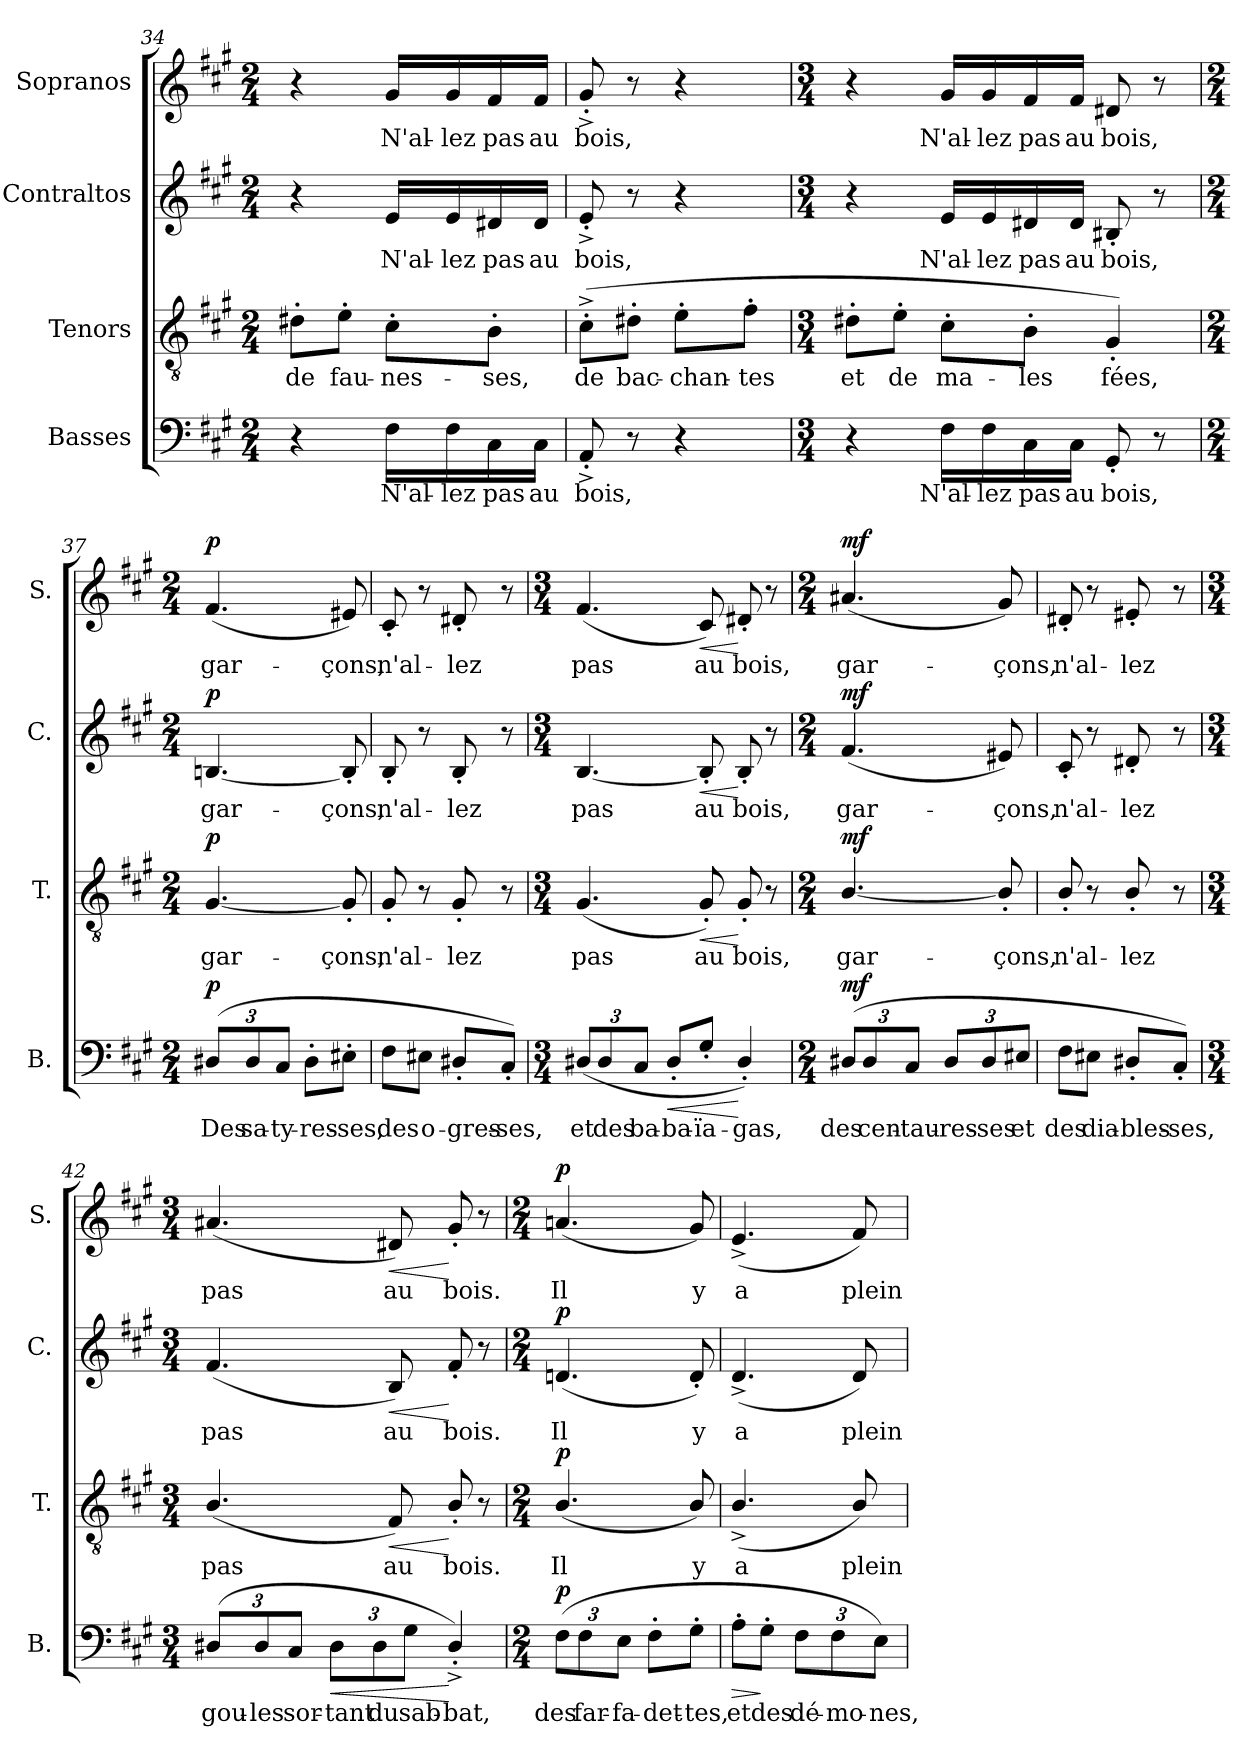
**kern	**text	**dynam	**kern	**text	**dynam	**kern	**text	**dynam	**kern	**text	**dynam
*part4	*part4	*part4	*part3	*part3	*part3	*part2	*part2	*part2	*part1	*part1	*part1
*staff4	*staff4	*staff4	*staff3	*staff3	*staff3	*staff2	*staff2	*staff2	*staff1	*staff1	*staff1
*I"Basses	*	*	*I"Tenors	*	*	*I"Contraltos	*	*	*I"Sopranos	*	*
*I'B.	*	*	*I'T.	*	*	*I'C.	*	*	*I'S.	*	*
*clefF4	*	*	*clefGv2	*	*	*clefG2	*	*	*clefG2	*	*
*	*	*	*ITrd7c12	*	*	*	*	*	*	*	*
*k[f#c#g#]	*	*	*k[f#c#g#]	*	*	*k[f#c#g#]	*	*	*k[f#c#g#]	*	*
*A:	*	*	*A:	*	*	*A:	*	*	*A:	*	*
*M2/4	*	*	*M2/4	*	*	*M2/4	*	*	*M2/4	*	*
=34	=34	=34	=34	=34	=34	=34	=34	=34	=34	=34	=34
!	!	!	!	!LO:LY:b	!	!	!	!	!	!	!
4r	.	.	8D#X'\L	de	.	4r	.	.	4r	.	.
!	!	!	!	!LO:LY:b	!	!	!	!	!	!	!
.	.	.	8E'\J	fau-	.	.	.	.	.	.	.
!	!LO:LY:b	!	!	!LO:LY:b	!	!	!LO:LY:b	!	!	!LO:LY:b	!
16F#\LL	N'al-	.	8C#'\L	-nes-	.	16e/LL	N'al-	.	16g#/LL	N'al-	.
!	!LO:LY:b	!	!	!	!	!	!LO:LY:b	!	!	!LO:LY:b	!
16F#\	-lez	.	.	.	.	16e/	-lez	.	16g#/	-lez	.
!	!LO:LY:b	!	!	!LO:LY:b	!	!	!LO:LY:b	!	!	!LO:LY:b	!
16C#\	pas	.	8BB'\J	-ses,	.	16d#X/	pas	.	16f#/	pas	.
!	!LO:LY:b	!	!	!	!	!	!LO:LY:b	!	!	!LO:LY:b	!
16C#\JJ	au	.	.	.	.	16d#/JJ	au	.	16f#/JJ	au	.
=35	=35	=35	=35	=35	=35	=35	=35	=35	=35	=35	=35
!	!LO:LY:b	!	!	!LO:LY:b	!	!	!LO:LY:b	!	!	!LO:LY:b	!
8AA'^/	bois,	.	(>8C#'^\L	de	.	8e'^/	bois,	.	8g#'^/	bois,	.
!	!	!	!	!LO:LY:b	!	!	!	!	!	!	!
8r	.	.	8D#X'\J	bac-	.	8r	.	.	8r	.	.
!	!	!	!	!LO:LY:b	!	!	!	!	!	!	!
4r	.	.	8E'\L	-chan-	.	4r	.	.	4r	.	.
!	!	!	!	!LO:LY:b	!	!	!	!	!	!	!
.	.	.	8F#'\J	-tes	.	.	.	.	.	.	.
=36	=36	=36	=36	=36	=36	=36	=36	=36	=36	=36	=36
*M3/4	*	*	*M3/4	*	*	*M3/4	*	*	*M3/4	*	*
!	!	!	!	!LO:LY:b	!	!	!	!	!	!	!
4r	.	.	8D#X'\L	et	.	4r	.	.	4r	.	.
!	!	!	!	!LO:LY:b	!	!	!	!	!	!	!
.	.	.	8E'\J	de	.	.	.	.	.	.	.
!	!LO:LY:b	!	!	!LO:LY:b	!	!	!LO:LY:b	!	!	!LO:LY:b	!
16F#\LL	N'al-	.	8C#'\L	ma-	.	16e/LL	N'al-	.	16g#/LL	N'al-	.
!	!LO:LY:b	!	!	!	!	!	!LO:LY:b	!	!	!LO:LY:b	!
16F#\	-lez	.	.	.	.	16e/	-lez	.	16g#/	-lez	.
!	!LO:LY:b	!	!	!LO:LY:b	!	!	!LO:LY:b	!	!	!LO:LY:b	!
16C#\	pas	.	8BB'\J	-les	.	16d#X/	pas	.	16f#/	pas	.
!	!LO:LY:b	!	!	!	!	!	!LO:LY:b	!	!	!LO:LY:b	!
16C#\JJ	au	.	.	.	.	16d#/JJ	au	.	16f#/JJ	au	.
!	!LO:LY:b	!	!	!LO:LY:b	!	!	!LO:LY:b	!	!	!LO:LY:b	!
8GG#'/	bois,	.	4GG#'/)	fées,	.	8B#X'/	bois,	.	8d#X/	bois,	.
8r	.	.	.	.	.	8r	.	.	8r	.	.
!!LO:LB:g=z
=37	=37	=37	=37	=37	=37	=37	=37	=37	=37	=37	=37
*M2/4	*	*	*M2/4	*	*	*M2/4	*	*	*M2/4	*	*
*Xbrackettup	*	*	*	*	*	*	*	*	*	*	*
!	!LO:LY:b	!LO:DY:b	!	!LO:LY:b	!LO:DY:b	!	!LO:LY:b	!LO:DY:b	!	!LO:LY:b	!LO:DY:b
(>12D#X/L	Des	p	[4.GG#/	gar-	p	[4.Bn/	gar-	p	(<4.f#/	gar-	p
!	!LO:LY:b	!	!	!	!	!	!	!	!	!	!
12D#/	sa-	.	.	.	.	.	.	.	.	.	.
!	!LO:LY:b	!	!	!	!	!	!	!	!	!	!
12C#/J	-ty-	.	.	.	.	.	.	.	.	.	.
!	!LO:LY:b	!	!	!	!	!	!	!	!	!	!
8D#'\L	-res-	.	.	.	.	.	.	.	.	.	.
!	!LO:LY:b	!	!	!LO:LY:b	!	!	!LO:LY:b	!	!	!LO:LY:b	!
8E#X'\J	-ses,	.	8GG#'/]	-çons,	.	8B'/]	-çons,	.	8e#X/)	-çons,	.
=38	=38	=38	=38	=38	=38	=38	=38	=38	=38	=38	=38
!	!LO:LY:b	!	!	!LO:LY:b	!	!	!LO:LY:b	!	!	!LO:LY:b	!
8F#\L	des	.	8GG#'/	n'al-	.	8B'/	n'al-	.	8c#'/	n'al-	.
!	!LO:LY:b	!	!	!	!	!	!	!	!	!	!
8E#X\J	o-	.	8r	.	.	8r	.	.	8r	.	.
!	!LO:LY:b	!	!	!LO:LY:b	!	!	!LO:LY:b	!	!	!LO:LY:b	!
8D#X'/L	-gres-	.	8GG#'/	-lez	.	8B'/	-lez	.	8d#X'/	-lez	.
!	!LO:LY:b	!	!	!	!	!	!	!	!	!	!
8C#'/J)	-ses,	.	8r	.	.	8r	.	.	8r	.	.
=39	=39	=39	=39	=39	=39	=39	=39	=39	=39	=39	=39
*M3/4	*	*	*M3/4	*	*	*M3/4	*	*	*M3/4	*	*
!	!LO:LY:b	!	!	!LO:LY:b	!	!	!LO:LY:b	!	!	!LO:LY:b	!
(<12D#X/L	et	.	(<4.GG#/	pas	.	[4.B/	pas	.	(<4.f#/	pas	.
!	!LO:LY:b	!	!	!	!	!	!	!	!	!	!
12D#/	des	.	.	.	.	.	.	.	.	.	.
!	!LO:LY:b	!	!	!	!	!	!	!	!	!	!
12C#/J	ba-	.	.	.	.	.	.	.	.	.	.
!	!LO:LY:b	!LO:HP:b	!	!	!	!	!	!	!	!	!
8D#'/L	-ba-	<	.	.	.	.	.	.	.	.	.
!	!LO:LY:b	!	!	!LO:LY:b	!LO:HP:b	!	!LO:LY:b	!LO:HP:b	!	!LO:LY:b	!LO:HP:b
8G#'/J	-ïa-	.	8GG#'/)	au	<	8B'/]	au	<	8c#/)	au	<
!	!LO:LY:b	!	!	!LO:LY:b	!	!	!LO:LY:b	!	!	!LO:LY:b	!
4D#'/)	-gas,	[	8GG#'/	bois,	[	8B'/	bois,	[	8d#X'/	bois,	[
.	.	.	8r	.	.	8r	.	.	8r	.	.
=40	=40	=40	=40	=40	=40	=40	=40	=40	=40	=40	=40
*M2/4	*	*	*M2/4	*	*	*M2/4	*	*	*M2/4	*	*
!	!LO:LY:b	!LO:DY:b	!	!LO:LY:b	!LO:DY:b	!	!LO:LY:b	!LO:DY:b	!	!LO:LY:b	!LO:DY:b
(>12D#X/L	des	mf	[4.BB/	gar-	mf	(<4.f#/	gar-	mf	(<4.a#X/	gar-	mf
!	!LO:LY:b	!	!	!	!	!	!	!	!	!	!
12D#/	cen-	.	.	.	.	.	.	.	.	.	.
!	!LO:LY:b	!	!	!	!	!	!	!	!	!	!
12C#/J	-tau-	.	.	.	.	.	.	.	.	.	.
!	!LO:LY:b	!	!	!	!	!	!	!	!	!	!
12D#/L	-res-	.	.	.	.	.	.	.	.	.	.
!	!LO:LY:b	!	!	!	!	!	!	!	!	!	!
12D#/	-ses	.	.	.	.	.	.	.	.	.	.
!	!	!	!	!LO:LY:b	!	!	!LO:LY:b	!	!	!LO:LY:b	!
.	.	.	8BB'/]	-çons,	.	8e#X/)	-çons,	.	8g#/)	-çons,	.
!	!LO:LY:b	!	!	!	!	!	!	!	!	!	!
12E#X/J	et	.	.	.	.	.	.	.	.	.	.
!!LO:PB:g=z
=41	=41	=41	=41	=41	=41	=41	=41	=41	=41	=41	=41
!	!LO:LY:b	!	!	!LO:LY:b	!	!	!LO:LY:b	!	!	!LO:LY:b	!
8F#\L	des	.	8BB'/	n'al-	.	8c#'/	n'al-	.	8d#X'/	n'al-	.
!	!LO:LY:b	!	!	!	!	!	!	!	!	!	!
8E#X\J	dia-	.	8r	.	.	8r	.	.	8r	.	.
!	!LO:LY:b	!	!	!LO:LY:b	!	!	!LO:LY:b	!	!	!LO:LY:b	!
8D#X'/L	-bles-	.	8BB'/	-lez	.	8d#X'/	-lez	.	8e#X'/	-lez	.
!	!LO:LY:b	!	!	!	!	!	!	!	!	!	!
8C#'/J)	-ses,	.	8r	.	.	8r	.	.	8r	.	.
=42	=42	=42	=42	=42	=42	=42	=42	=42	=42	=42	=42
*M3/4	*	*	*M3/4	*	*	*M3/4	*	*	*M3/4	*	*
!	!LO:LY:b	!	!	!LO:LY:b	!	!	!LO:LY:b	!	!	!LO:LY:b	!
(>12D#X/L	gou-	.	(<4.BB/	pas	.	(<4.f#/	pas	.	(<4.a#X/	pas	.
!	!LO:LY:b	!	!	!	!	!	!	!	!	!	!
12D#/	-les	.	.	.	.	.	.	.	.	.	.
!	!LO:LY:b	!	!	!	!	!	!	!	!	!	!
12C#/J	sor-	.	.	.	.	.	.	.	.	.	.
!	!LO:LY:b	!LO:HP:b	!	!	!	!	!	!	!	!	!
12D#\L	-tant	<	.	.	.	.	.	.	.	.	.
!	!LO:LY:b	!	!	!	!	!	!	!	!	!	!
12D#\	du	.	.	.	.	.	.	.	.	.	.
!	!	!	!	!LO:LY:b	!LO:HP:b	!	!LO:LY:b	!LO:HP:b	!	!LO:LY:b	!LO:HP:b
.	.	.	8FF#/)	au	<	8B/)	au	<	8d#X/)	au	<
!	!LO:LY:b	!	!	!	!	!	!	!	!	!	!
12G#\J	sab-	.	.	.	.	.	.	.	.	.	.
!	!LO:LY:b	!	!	!LO:LY:b	!	!	!LO:LY:b	!	!	!LO:LY:b	!
4D#'^/)	-bat,	[	8BB'/	bois.	[	8f#'/	bois.	[	8g#'/	bois.	[
.	.	.	8r	.	.	8r	.	.	8r	.	.
=43	=43	=43	=43	=43	=43	=43	=43	=43	=43	=43	=43
*M2/4	*	*	*M2/4	*	*	*M2/4	*	*	*M2/4	*	*
!	!LO:LY:b	!LO:DY:b	!	!LO:LY:b	!LO:DY:b	!	!LO:LY:b	!LO:DY:b	!	!LO:LY:b	!LO:DY:b
(>12F#\L	des	p	(<4.BB/	Il	p	(<4.dn/	Il	p	(<4.an/	Il	p
!	!LO:LY:b	!	!	!	!	!	!	!	!	!	!
12F#\	far-	.	.	.	.	.	.	.	.	.	.
!	!LO:LY:b	!	!	!	!	!	!	!	!	!	!
12E\J	-fa-	.	.	.	.	.	.	.	.	.	.
!	!LO:LY:b	!	!	!	!	!	!	!	!	!	!
8F#'\L	-det-	.	.	.	.	.	.	.	.	.	.
!	!LO:LY:b	!	!	!LO:LY:b	!	!	!LO:LY:b	!	!	!LO:LY:b	!
8G#'\J	-tes,	.	8BB/)	y	.	8d'/)	y	.	8g#/)	y	.
!!LO:PB:g=z
=44	=44	=44	=44	=44	=44	=44	=44	=44	=44	=44	=44
!	!LO:LY:b	!LO:HP:b	!	!LO:LY:b	!	!	!LO:LY:b	!	!	!LO:LY:b	!
8A'\L	et	>	(<4.BB^/	a	.	(<4.d^/	a	.	(<4.e^/	a	.
!	!LO:LY:b	!	!	!	!	!	!	!	!	!	!
8G#'\J	des	]	.	.	.	.	.	.	.	.	.
!	!LO:LY:b	!	!	!	!	!	!	!	!	!	!
12F#\L	dé-	.	.	.	.	.	.	.	.	.	.
!	!LO:LY:b	!	!	!	!	!	!	!	!	!	!
12F#\	-mo-	.	.	.	.	.	.	.	.	.	.
!	!	!	!	!LO:LY:b	!	!	!LO:LY:b	!	!	!LO:LY:b	!
.	.	.	8BB/)	plein	.	8d/)	plein	.	8f#/)	plein	.
!	!LO:LY:b	!	!	!	!	!	!	!	!	!	!
12E\J)	-nes,	.	.	.	.	.	.	.	.	.	.
=	=	=	=	=	=	=	=	=	=	=	=
*-	*-	*-	*-	*-	*-	*-	*-	*-	*-	*-	*-
